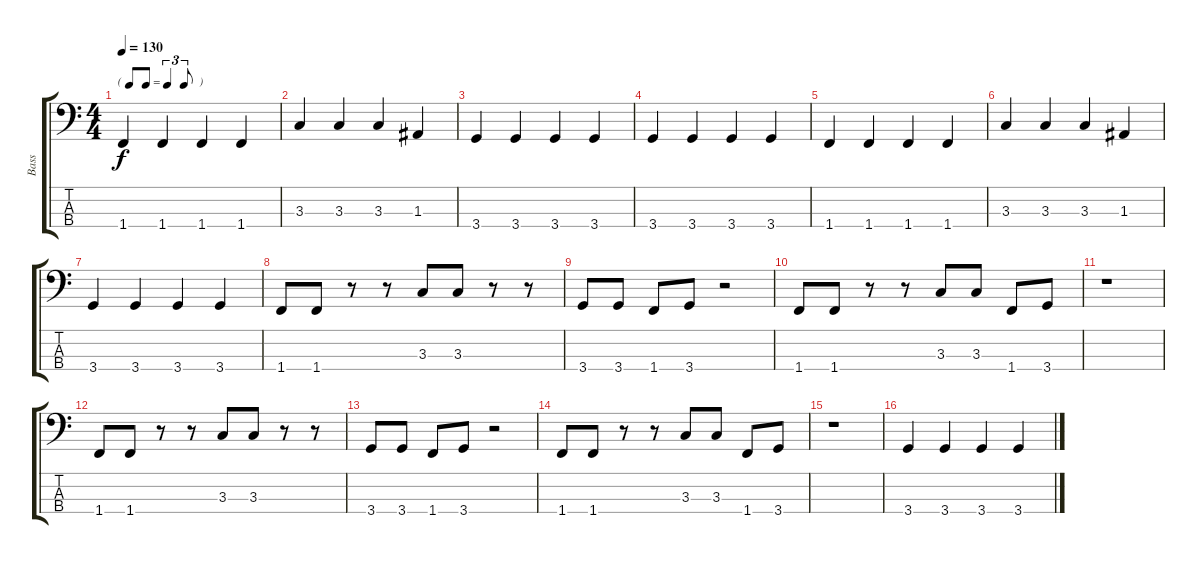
\track ("Bass" "Bass") {instrument electricbassfinger}
\staff {score tabs}
\tuning (G2 D2 A1 E1) {hide}
\ts (4 4)
\tf triplet8th
\tempo 130
\clef f4
\ks c
1.4.4{dy f} 1.4.4 1.4.4 1.4.4 |
3.3.4 3.3.4 3.3.4 1.3.4 |
3.4.4 3.4.4 3.4.4 3.4.4 |
3.4.4 3.4.4 3.4.4 3.4.4 |
1.4.4 1.4.4 1.4.4 1.4.4 |
3.3.4 3.3.4 3.3.4 1.3.4 |
3.4.4 3.4.4 3.4.4 3.4.4 |
1.4.8 1.4.8 r.8 r.8 3.3.8 3.3.8 r.8 r.8 |
3.4.8 3.4.8 1.4.8 3.4.8 r.2 |
1.4.8 1.4.8 r.8 r.8 3.3.8 3.3.8 1.4.8 3.4.8 |
r.1 |
1.4.8 1.4.8 r.8 r.8 3.3.8 3.3.8 r.8 r.8 |
3.4.8 3.4.8 1.4.8 3.4.8 r.2 |
1.4.8 1.4.8 r.8 r.8 3.3.8 3.3.8 1.4.8 3.4.8 |
r.1 |
3.4.4 3.4.4 3.4.4 3.4.4
